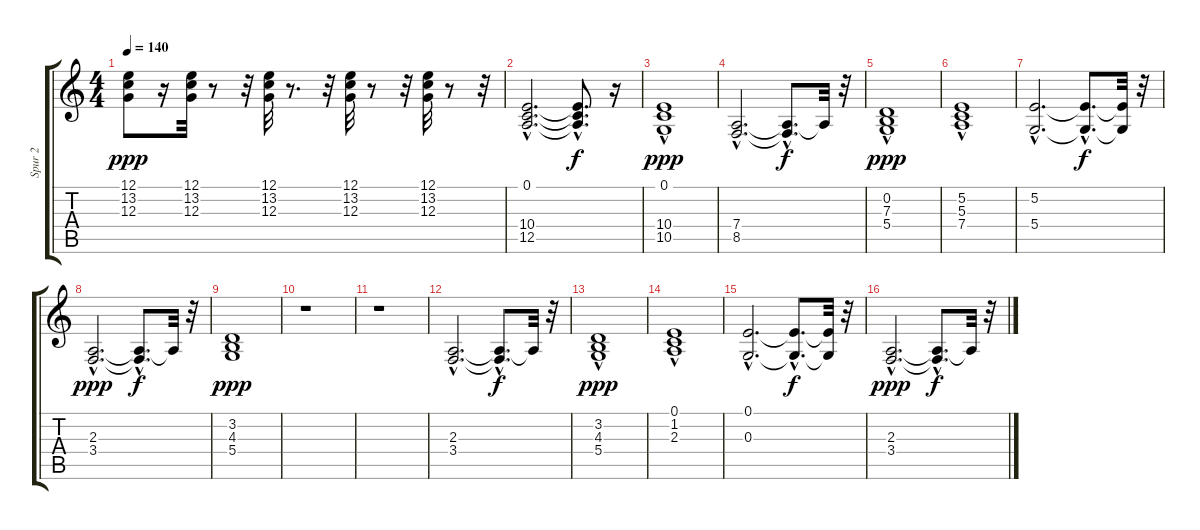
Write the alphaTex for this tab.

\track ("Spur 2" "Spur 2") {instrument viola}
\staff {score tabs}
\tuning (E4 B3 G3 D3 A2 E2) {hide}
\ts (4 4)
\tempo 140
\clef g2
\ks c
(12.1 13.2 12.3).8{dy ppp} r.16 (12.1 13.2 12.3).32 r.8 r.32 (12.1 13.2 12.3).32 r.8{d} r.32 (12.1 13.2 12.3).32 r.8 r.32 (12.1 13.2 12.3).32 r.8 r.32 |
(0.1{hac} 10.4{hac} 12.5{hac}).2{d} (0.1{hac t} 10.4{hac t} 12.5{t}).8{d dy f} r.16 |
(0.1{hac} 10.4 10.5{hac}).1{dy ppp} |
(7.4{hac} 8.5{hac}).2{d} (7.4{hac t} 8.5{hac t}).8{d dy f} 7.4{t}.32 r.32 |
(0.2 7.3 5.4{hac}).1{dy ppp} |
(5.2{hac} 5.3 7.4{hac}).1 |
(5.2{hac} 5.4{hac}).2{d} (5.2{hac t} 5.4{hac t}).8{d dy f} (5.2{t} 5.4{t}).32 r.32 |
(2.3{hac} 3.4{hac}).2{d dy ppp} (2.3{hac t} 3.4{hac t}).8{d dy f} 2.3{t}.32 r.32 |
(3.2 4.3 5.4).1{dy ppp} |
r.1 |
r.1 |
(2.3{hac} 3.4{hac}).2{d} (2.3{hac t} 3.4{hac t}).8{d dy f} 2.3{t}.32 r.32 |
(3.2 4.3 5.4{hac}).1{dy ppp} |
(0.1{hac} 1.2 2.3{hac}).1 |
(0.1{hac} 0.3{hac}).2{d} (0.1{hac t} 0.3{hac t}).8{d dy f} (0.1{t} 0.3{t}).32 r.32 |
(2.3{hac} 3.4{hac}).2{d dy ppp} (2.3{hac t} 3.4{hac t}).8{d dy f} 2.3{t}.32 r.32
